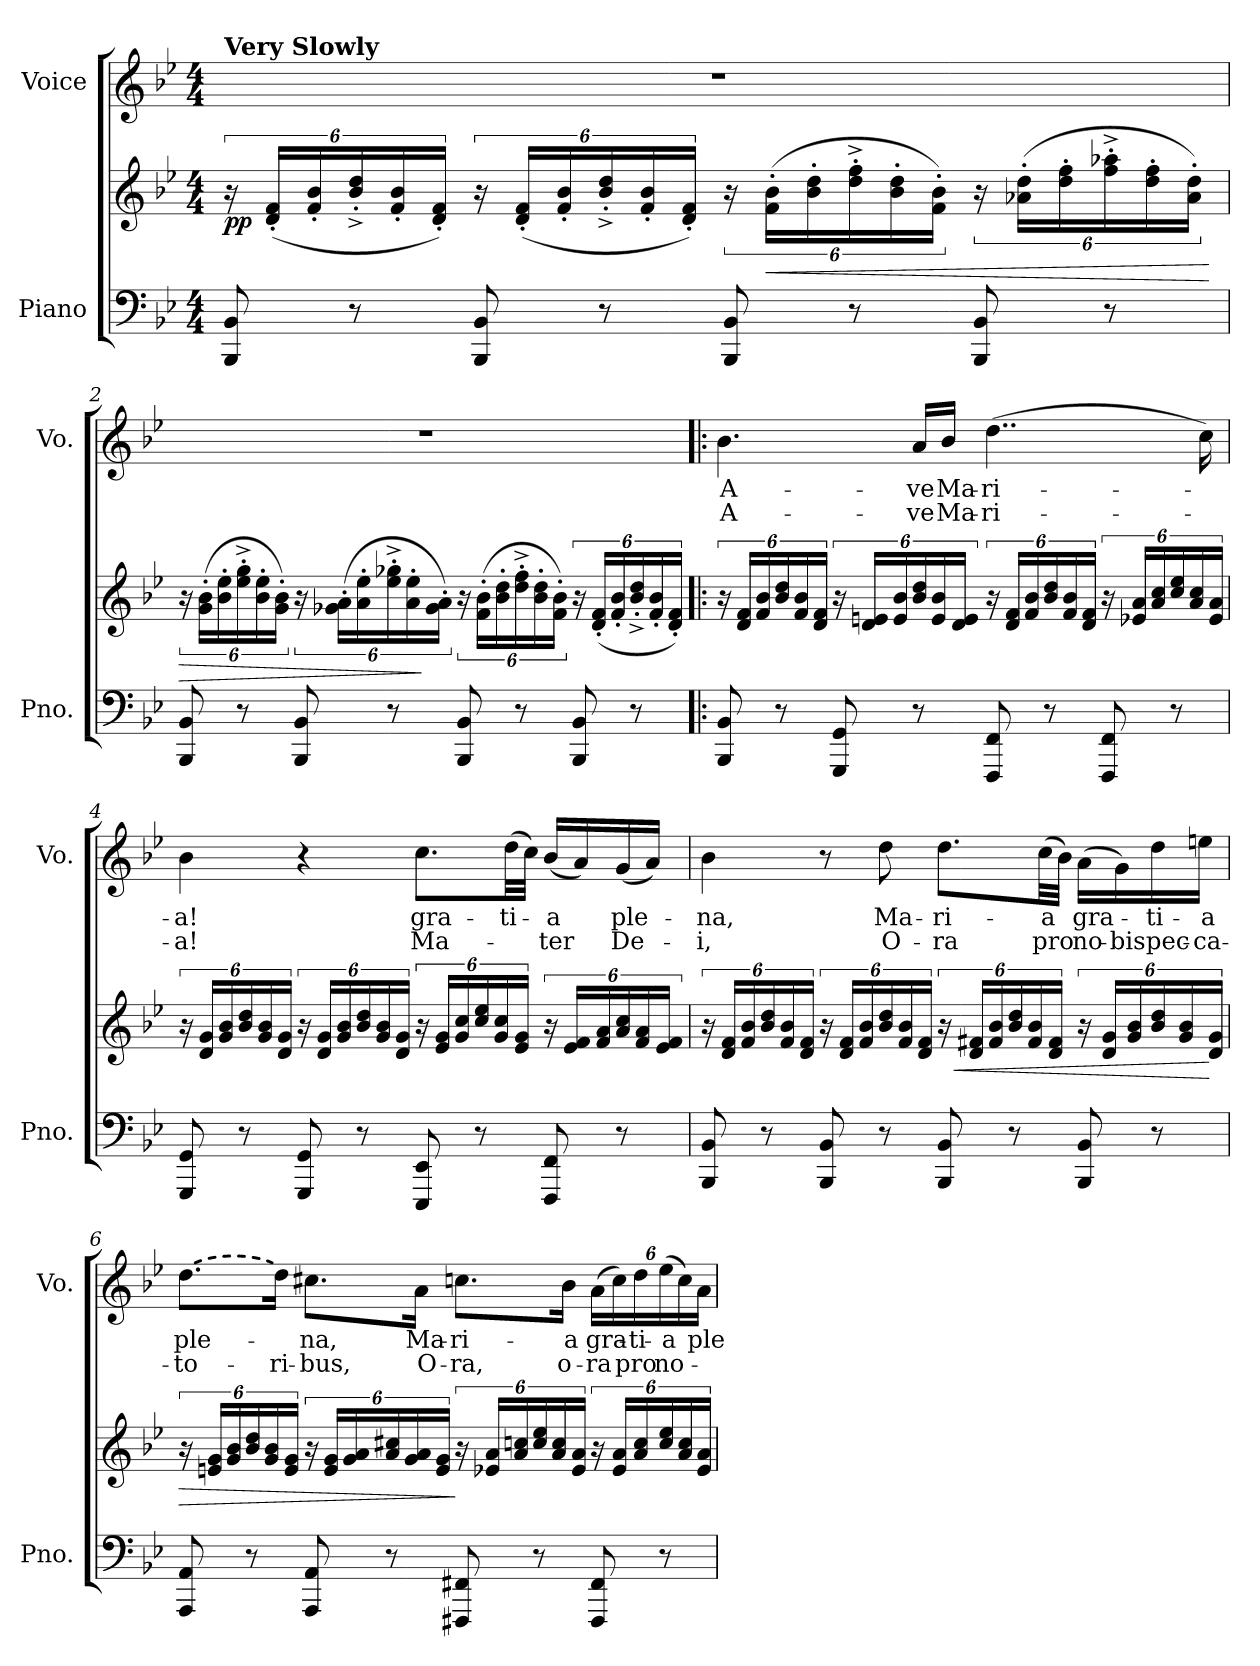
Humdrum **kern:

**kern	**kern	**dynam	**kern	**text	**text
*part2	*part2	*part2	*part1	*part1	*part1
*staff3	*staff2	*staff2/3	*staff1	*staff1	*staff1
*I"Piano	*	*	*I"Voice	*	*
*I'Pno.	*	*	*I'Vo.	*	*
*clefF4	*clefG2	*	*clefG2	*	*
*k[b-e-]	*k[b-e-]	*	*k[b-e-]	*	*
*M4/4	*M4/4	*	*M4/4	*	*
=1	=1	=1	=1	=1	=1
!	!	!	!LO:TX:a:B:t=Very Slowly	!	!
!	!	!LO:DY:b	!	!	!
8BBB-/ 8BB-/	24r	pp	1r	.	.
.	(24d/' 24f/'LL	.	.	.	.
.	24f/' 24b-/'	.	.	.	.
8r	24b-/'^ 24dd/'^	.	.	.	.
.	24f/' 24b-/'	.	.	.	.
.	24d/' 24f/'JJ)	.	.	.	.
8BBB-/ 8BB-/	24r	.	.	.	.
.	(24d/' 24f/'LL	.	.	.	.
.	24f/' 24b-/'	.	.	.	.
8r	24b-/'^ 24dd/'^	.	.	.	.
.	24f/' 24b-/'	.	.	.	.
.	24d/' 24f/'JJ)	.	.	.	.
8BBB-/ 8BB-/	24r	.	.	.	.
!	!	!LO:HP:b	!	!	!
.	(24f\' 24b-\'LL	<	.	.	.
.	24b-\' 24dd\'	.	.	.	.
8r	24dd\'^ 24ff\'^	.	.	.	.
.	24b-\' 24dd\'	.	.	.	.
.	24f\' 24b-\'JJ)	.	.	.	.
8BBB-/ 8BB-/	24r	.	.	.	.
.	(24a-X\' 24dd\'LL	.	.	.	.
.	24dd\' 24ff\'	.	.	.	.
8r	24ff\'^ 24aa-X\'^	.	.	.	.
.	24dd\' 24ff\'	.	.	.	.
.	24a-\' 24dd\'JJ)	.	.	.	.
.	.	[	.	.	.
=2	=2	=2	=2	=2	=2
!	!	!LO:HP:b	!	!	!
8BBB-/ 8BB-/	24r	>	1r	.	.
.	(24g\' 24b-\'LL	.	.	.	.
.	24b-\' 24ee-\'	.	.	.	.
8r	24ee-\'^ 24gg\'^	.	.	.	.
.	24b-\' 24ee-\'	.	.	.	.
.	24g\' 24b-\'JJ)	.	.	.	.
8BBB-/ 8BB-/	24r	.	.	.	.
.	(24g-X\' 24a\'LL	.	.	.	.
.	24a\' 24ee-\'	.	.	.	.
8r	24ee-\'^ 24gg-X\'^	.	.	.	.
.	24a\' 24ee-\'	.	.	.	.
.	24g-\' 24a\'JJ)	]	.	.	.
8BBB-/ 8BB-/	24r	.	.	.	.
.	(24f\' 24b-\'LL	.	.	.	.
.	24b-\' 24dd\'	.	.	.	.
8r	24dd\'^ 24ff\'^	.	.	.	.
.	24b-\' 24dd\'	.	.	.	.
.	24f\' 24b-\'JJ)	.	.	.	.
8BBB-/ 8BB-/	24r	.	.	.	.
.	(24d/' 24f/'LL	.	.	.	.
.	24f/' 24b-/'	.	.	.	.
8r	24b-/'^ 24dd/'^	.	.	.	.
.	24f/' 24b-/'	.	.	.	.
.	24d/' 24f/'JJ)	.	.	.	.
=3!|:	=3!|:	=3!|:	=3!|:	=3!|:	=3!|:
8BBB-/ 8BB-/	24r	.	4.b-\	A-	A-
.	24d/ 24f/LL	.	.	.	.
.	24f/ 24b-/	.	.	.	.
8r	24b-/ 24dd/	.	.	.	.
.	24f/ 24b-/	.	.	.	.
.	24d/ 24f/JJ	.	.	.	.
8GGG/ 8GG/	24r	.	.	.	.
.	24d/ 24en/LL	.	.	.	.
.	24e/ 24b-/	.	.	.	.
8r	24b-/ 24dd/	.	16a/LL	-ve	-ve
.	24e/ 24b-/	.	.	.	.
.	.	.	16b-/JJ	Ma-	Ma-
.	24d/ 24e/JJ	.	.	.	.
8FFF/ 8FF/	24r	.	(4..dd\	-ri-	-ri-
.	24d/ 24f/LL	.	.	.	.
.	24f/ 24b-/	.	.	.	.
8r	24b-/ 24dd/	.	.	.	.
.	24f/ 24b-/	.	.	.	.
.	24d/ 24f/JJ	.	.	.	.
8FFF/ 8FF/	24r	.	.	.	.
.	24e-X/ 24a/LL	.	.	.	.
.	24a/ 24cc/	.	.	.	.
8r	24cc/ 24ee-/	.	.	.	.
.	24a/ 24cc/	.	.	.	.
.	.	.	16cc\)	.	.
.	24e-/ 24a/JJ	.	.	.	.
=4	=4	=4	=4	=4	=4
8GGG/ 8GG/	24r	.	4b-\	-a!	-a!
.	24d/ 24g/LL	.	.	.	.
.	24g/ 24b-/	.	.	.	.
8r	24b-/ 24dd/	.	.	.	.
.	24g/ 24b-/	.	.	.	.
.	24d/ 24g/JJ	.	.	.	.
8GGG/ 8GG/	24r	.	4r	.	.
.	24d/ 24g/LL	.	.	.	.
.	24g/ 24b-/	.	.	.	.
8r	24b-/ 24dd/	.	.	.	.
.	24g/ 24b-/	.	.	.	.
.	24d/ 24g/JJ	.	.	.	.
8EEE-/ 8EE-/	24r	.	8.cc\L	gra-	Ma-
.	24e-/ 24g/LL	.	.	.	.
.	24g/ 24cc/	.	.	.	.
8r	24cc/ 24ee-/	.	.	.	.
.	24g/ 24cc/	.	.	.	.
.	.	.	(32dd\LL	-ti-	.
.	24e-/ 24g/JJ	.	.	.	.
.	.	.	32cc\JJJ)	.	.
8FFF/ 8FF/	24r	.	(16b-/LL	-a	-ter
.	24e-/ 24f/LL	.	.	.	.
.	.	.	16a/)	.	.
.	24f/ 24a/	.	.	.	.
8r	24a/ 24cc/	.	(16g/	ple-	De-
.	24f/ 24a/	.	.	.	.
.	.	.	16a/JJ)	.	.
.	24e-/ 24f/JJ	.	.	.	.
=5	=5	=5	=5	=5	=5
8BBB-/ 8BB-/	24r	.	4b-\	-na,	-i,
.	24d/ 24f/LL	.	.	.	.
.	24f/ 24b-/	.	.	.	.
8r	24b-/ 24dd/	.	.	.	.
.	24f/ 24b-/	.	.	.	.
.	24d/ 24f/JJ	.	.	.	.
8BBB-/ 8BB-/	24r	.	8r	.	.
.	24d/ 24f/LL	.	.	.	.
.	24f/ 24b-/	.	.	.	.
8r	24b-/ 24dd/	.	8dd\	Ma-	O-
.	24f/ 24b-/	.	.	.	.
.	24d/ 24f/JJ	.	.	.	.
8BBB-/ 8BB-/	24r	.	8.dd\L	-ri-	-ra
!	!	!LO:HP:b	!	!	!
.	24d/ 24f#X/LL	<	.	.	.
.	24f#/ 24b-/	.	.	.	.
8r	24b-/ 24dd/	.	.	.	.
.	24f#/ 24b-/	.	.	.	.
.	.	.	(32cc\LL	-a	pro
.	24d/ 24f#/JJ	.	.	.	.
.	.	.	32b-\JJJ)	.	.
8BBB-/ 8BB-/	24r	.	(16a\LL	gra-	-no-
.	24d/ 24g/LL	.	.	.	.
.	.	.	16g\)	.	-bis
.	24g/ 24b-/	.	.	.	.
8r	24b-/ 24dd/	.	16dd\	-ti-	pec-
.	24g/ 24b-/	.	.	.	.
.	.	.	16een\JJ	-a	-ca-
.	24d/ 24g/JJ	[	.	.	.
=6	=6	=6	=6	=6	=6
!	!	!LO:HP:b	!LO:T:dash	!	!
8AAA/ 8AA/	24r	>	[8.dd\L	ple-	-to-
.	24en/ 24g/LL	.	.	.	.
.	24g/ 24b-/	.	.	.	.
8r	24b-/ 24dd/	.	.	.	.
.	24g/ 24b-/	.	.	.	.
.	.	.	16dd\Jk]	.	-ri-
.	24e/ 24g/JJ	.	.	.	.
8AAA/ 8AA/	24r	.	8.cc#X\L	-na,	-bus,
.	24e/ 24g/LL	.	.	.	.
.	24g/ 24a/	.	.	.	.
8r	24a/ 24cc#X/	.	.	.	.
.	24g/ 24a/	.	.	.	.
.	.	.	16a\Jk	Ma-	O-
.	24e/ 24g/JJ	.	.	.	.
8FFF#X/ 8FF#X/	24r	]	8.ccn\L	-ri-	-ra,
.	24e-X/ 24a/LL	.	.	.	.
.	24a/ 24ccn/	.	.	.	.
8r	24cc/ 24ee-/	.	.	.	.
.	24a/ 24cc/	.	.	.	.
.	.	.	16b-\Jk	-a	o-
.	24e-/ 24a/JJ	.	.	.	.
*	*	*	*Xbrackettup	*	*
8FFF#/ 8FF#/	24r	.	(24a\LL	gra-	-ra
.	24e-/ 24a/LL	.	24cc\)	.	.
.	24a/ 24cc/	.	24dd\	-ti-	pro
8r	24cc/ 24ee-/	.	(24ee-\	-a	no-
.	24a/ 24cc/	.	24cc\)	.	.
.	24e-/ 24a/JJ	.	24a\JJ	ple-	.
=	=	=	=	=	=
*-	*-	*-	*-	*-	*-
